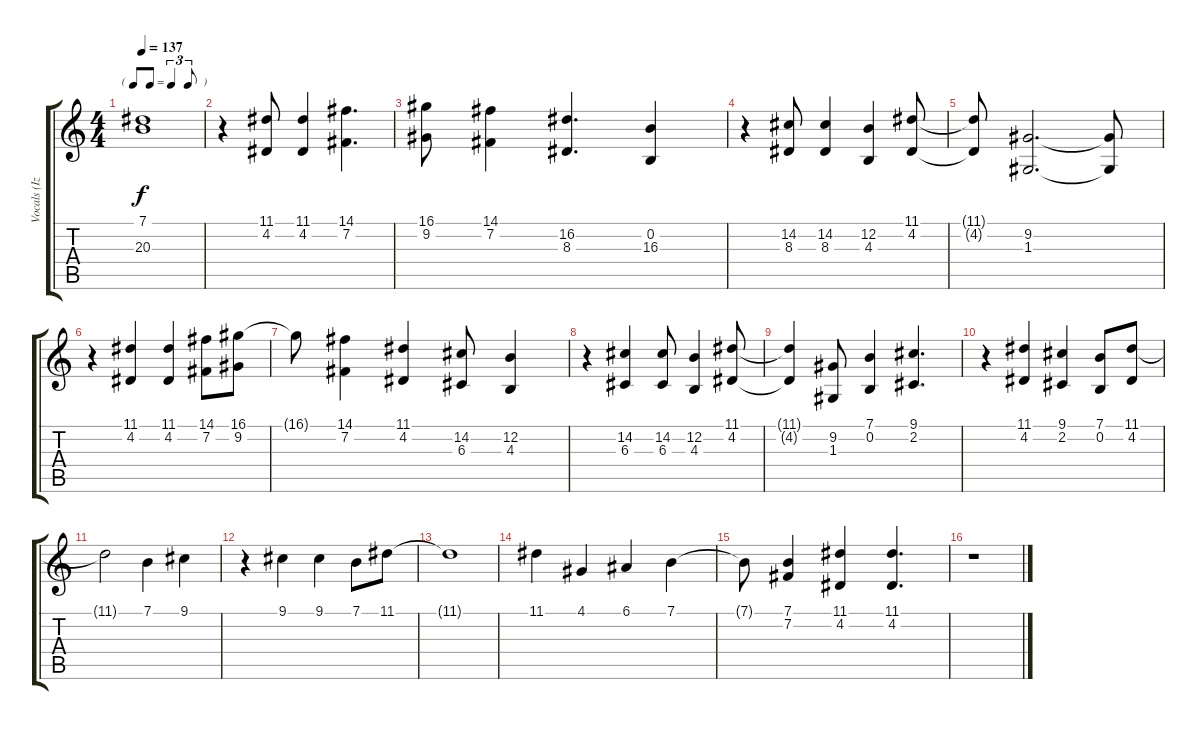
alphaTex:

\track ("Vocals (Izzy + Axl)" "Vocals (Iz") {instrument lead2sawtooth}
\staff {score tabs}
\tuning (E4 B3 G3 D3 A2 E2) {hide}
\ts (4 4)
\tf triplet8th
\tempo 137
\clef g2
\ks c
(7.1{t} 20.3{t}).1{dy f} |
r.4 (11.1 4.2).8 (11.1 4.2).4 (14.1 7.2).4{d} |
(16.1 9.2).8 (14.1 7.2).4 (16.2 8.3).4{d} (0.2 16.3).4 |
r.4 (14.2 8.3).8 (14.2 8.3).4 (12.2 4.3).4 (11.1 4.2).8 |
(11.1{t} 4.2{t}).8 (9.2 1.3).2{d} (9.2{t} 1.3{t}).8 |
r.4 (11.1 4.2).4 (11.1 4.2).4 (14.1 7.2).8 (16.1 9.2).8 |
16.1{t}.8 (14.1 7.2).4 (11.1 4.2).4 (14.2 6.3).8 (12.2 4.3).4 |
r.4 (14.2 6.3).4 (14.2 6.3).8 (12.2 4.3).4 (11.1 4.2).8 |
(11.1{t} 4.2{t}).4 (9.2 1.3).8 (7.1 0.2).4 (9.1 2.2).4{d} |
r.4 (11.1 4.2).4 (9.1 2.2).4 (7.1 0.2).8 (11.1 4.2).8 |
11.1{t}.2 7.1.4 9.1.4 |
r.4 9.1.4 9.1.4{txt " "} 7.1.8 11.1.8 |
11.1{t}.1 |
11.1.4 4.1.4 6.1.4 7.1.4 |
7.1{t}.8 (7.1 7.2).4 (11.1 4.2).4 (11.1 4.2).4{d} |
r.1
